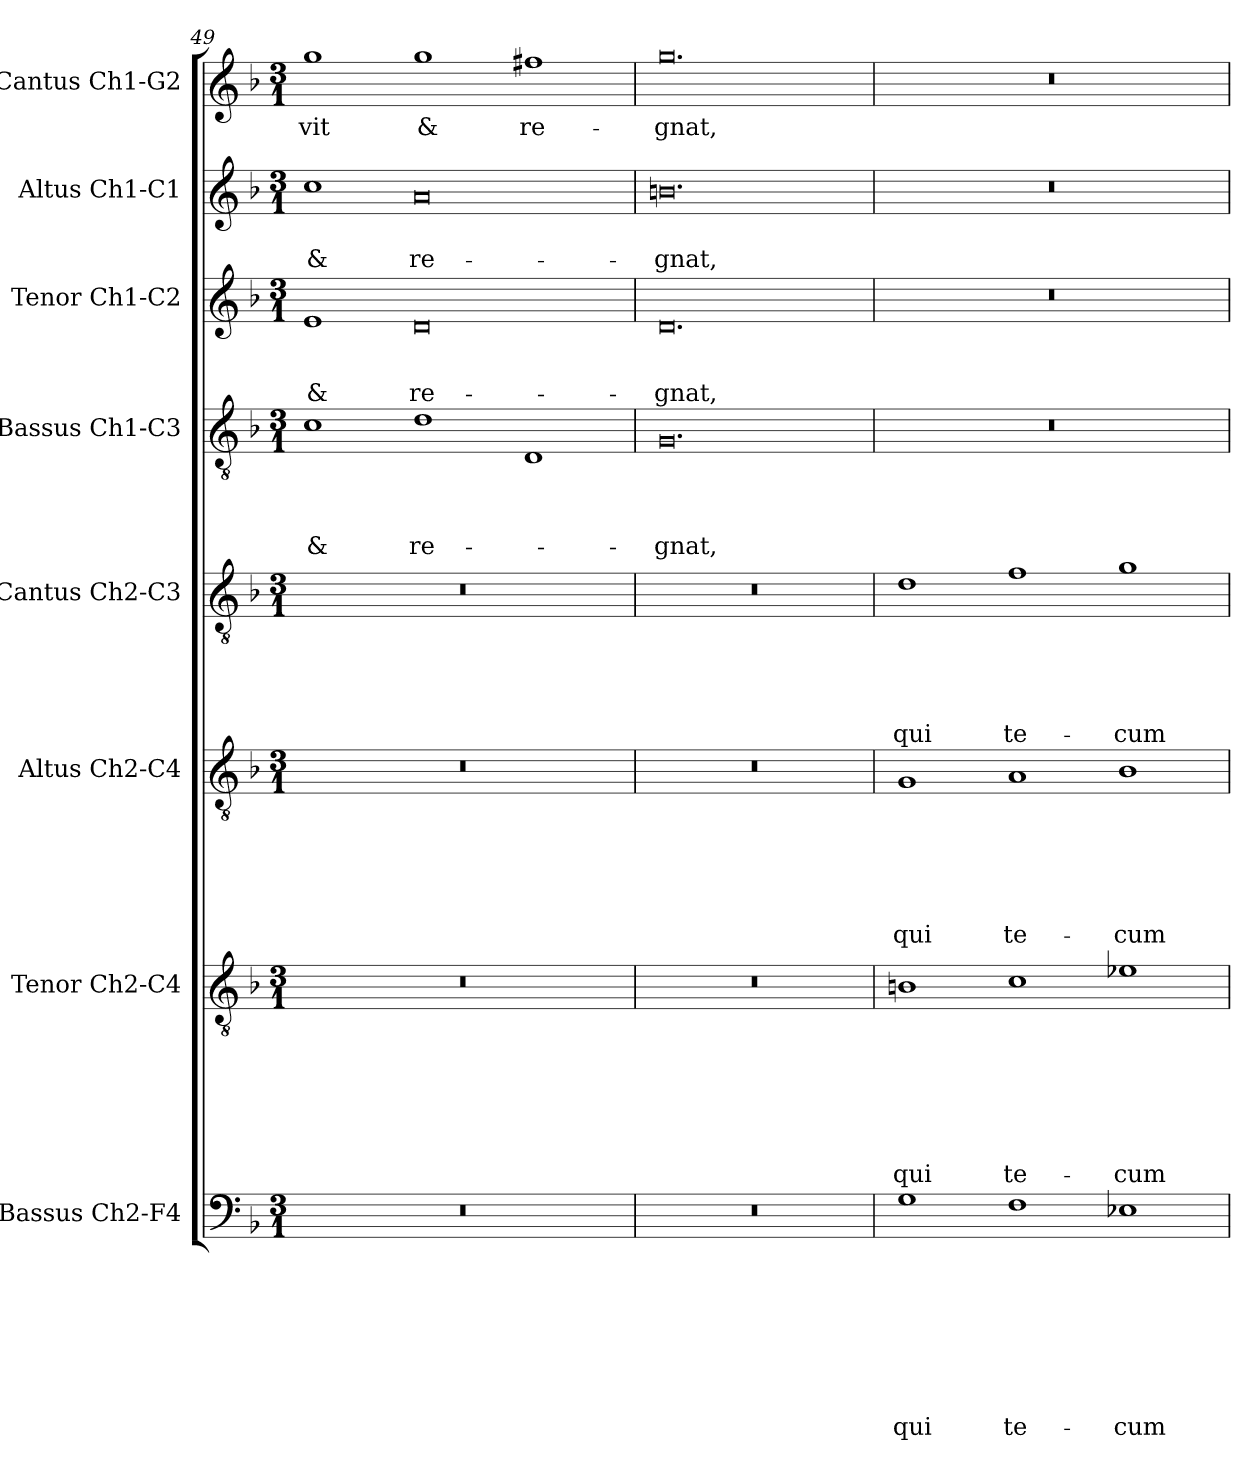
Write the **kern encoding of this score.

**kern	**text	**text	**text	**text	**text	**text	**text	**text	**kern	**text	**text	**text	**text	**text	**text	**text	**kern	**text	**text	**text	**text	**text	**text	**kern	**text	**text	**text	**text	**text	**kern	**text	**text	**text	**text	**kern	**text	**text	**text	**kern	**text	**text	**kern	**text
*part8	*part8	*part8	*part8	*part8	*part8	*part8	*part8	*part8	*part7	*part7	*part7	*part7	*part7	*part7	*part7	*part7	*part6	*part6	*part6	*part6	*part6	*part6	*part6	*part5	*part5	*part5	*part5	*part5	*part5	*part4	*part4	*part4	*part4	*part4	*part3	*part3	*part3	*part3	*part2	*part2	*part2	*part1	*part1
*staff8	*staff8	*staff8	*staff8	*staff8	*staff8	*staff8	*staff8	*staff8	*staff7	*staff7	*staff7	*staff7	*staff7	*staff7	*staff7	*staff7	*staff6	*staff6	*staff6	*staff6	*staff6	*staff6	*staff6	*staff5	*staff5	*staff5	*staff5	*staff5	*staff5	*staff4	*staff4	*staff4	*staff4	*staff4	*staff3	*staff3	*staff3	*staff3	*staff2	*staff2	*staff2	*staff1	*staff1
*I"Bassus Ch2-F4	*	*	*	*	*	*	*	*	*I"Tenor Ch2-C4	*	*	*	*	*	*	*	*I"Altus Ch2-C4	*	*	*	*	*	*	*I"Cantus Ch2-C3	*	*	*	*	*	*I"Bassus Ch1-C3	*	*	*	*	*I"Tenor Ch1-C2	*	*	*	*I"Altus Ch1-C1	*	*	*I"Cantus Ch1-G2	*
*I'B2	*	*	*	*	*	*	*	*	*I'T2	*	*	*	*	*	*	*	*I'A2	*	*	*	*	*	*	*I'C2	*	*	*	*	*	*I'B	*	*	*	*	*I'T	*	*	*	*I'A	*	*	*I'C	*
*clefF4	*	*	*	*	*	*	*	*	*clefGv2	*	*	*	*	*	*	*	*clefGv2	*	*	*	*	*	*	*clefGv2	*	*	*	*	*	*clefGv2	*	*	*	*	*clefG2	*	*	*	*clefG2	*	*	*clefG2	*
*k[b-]	*	*	*	*	*	*	*	*	*k[b-]	*	*	*	*	*	*	*	*k[b-]	*	*	*	*	*	*	*k[b-]	*	*	*	*	*	*k[b-]	*	*	*	*	*k[b-]	*	*	*	*k[b-]	*	*	*k[b-]	*
*F:	*	*	*	*	*	*	*	*	*F:	*	*	*	*	*	*	*	*F:	*	*	*	*	*	*	*F:	*	*	*	*	*	*F:	*	*	*	*	*F:	*	*	*	*F:	*	*	*F:	*
*M3/1	*	*	*	*	*	*	*	*	*M3/1	*	*	*	*	*	*	*	*M3/1	*	*	*	*	*	*	*M3/1	*	*	*	*	*	*M3/1	*	*	*	*	*M3/1	*	*	*	*M3/1	*	*	*M3/1	*
=49	=49	=49	=49	=49	=49	=49	=49	=49	=49	=49	=49	=49	=49	=49	=49	=49	=49	=49	=49	=49	=49	=49	=49	=49	=49	=49	=49	=49	=49	=49	=49	=49	=49	=49	=49	=49	=49	=49	=49	=49	=49	=49	=49
!	!	!	!	!	!	!	!	!	!	!	!	!	!	!	!	!	!	!	!	!	!	!	!	!	!	!	!	!	!	!	!	!	!	!LO:LY:b	!	!	!	!LO:LY:b	!	!	!LO:LY:b	!	!LO:LY:b
0.r	.	.	.	.	.	.	.	.	0.r	.	.	.	.	.	.	.	0.r	.	.	.	.	.	.	0.r	.	.	.	.	.	1c	.	.	.	&	1e	.	.	&	1cc	.	&	1gg	-vit
!	!	!	!	!	!	!	!	!	!	!	!	!	!	!	!	!	!	!	!	!	!	!	!	!	!	!	!	!	!	!	!	!	!	!LO:LY:b	!	!	!	!LO:LY:b	!	!	!LO:LY:b	!	!LO:LY:b
.	.	.	.	.	.	.	.	.	.	.	.	.	.	.	.	.	.	.	.	.	.	.	.	.	.	.	.	.	.	1d	.	.	.	re-	0d	.	.	re-	0a	.	re-	1gg	&
!	!	!	!	!	!	!	!	!	!	!	!	!	!	!	!	!	!	!	!	!	!	!	!	!	!	!	!	!	!	!	!	!	!	!	!	!	!	!	!	!	!	!	!LO:LY:b
.	.	.	.	.	.	.	.	.	.	.	.	.	.	.	.	.	.	.	.	.	.	.	.	.	.	.	.	.	.	1D	.	.	.	.	.	.	.	.	.	.	.	1ff#X	re-
!!LO:LB:g=z
=50	=50	=50	=50	=50	=50	=50	=50	=50	=50	=50	=50	=50	=50	=50	=50	=50	=50	=50	=50	=50	=50	=50	=50	=50	=50	=50	=50	=50	=50	=50	=50	=50	=50	=50	=50	=50	=50	=50	=50	=50	=50	=50	=50
!	!	!	!	!	!	!	!	!	!	!	!	!	!	!	!	!	!	!	!	!	!	!	!	!	!	!	!	!	!	!	!	!	!	!LO:LY:b	!	!	!	!LO:LY:b	!	!	!LO:LY:b	!	!LO:LY:b
0.r	.	.	.	.	.	.	.	.	0.r	.	.	.	.	.	.	.	0.r	.	.	.	.	.	.	0.r	.	.	.	.	.	0.G	.	.	.	-gnat,	0.d	.	.	-gnat,	0.bn	.	-gnat,	0.gg	-gnat,
=51	=51	=51	=51	=51	=51	=51	=51	=51	=51	=51	=51	=51	=51	=51	=51	=51	=51	=51	=51	=51	=51	=51	=51	=51	=51	=51	=51	=51	=51	=51	=51	=51	=51	=51	=51	=51	=51	=51	=51	=51	=51	=51	=51
!	!	!	!	!	!	!	!	!LO:LY:b	!	!	!	!	!	!	!	!LO:LY:b	!	!	!	!	!	!	!LO:LY:b	!	!	!	!	!	!LO:LY:b	!	!	!	!	!	!	!	!	!	!	!	!	!	!
1G	.	.	.	.	.	.	.	qui	1Bn	.	.	.	.	.	.	qui	1G	.	.	.	.	.	qui	1d	.	.	.	.	qui	0.r	.	.	.	.	0.r	.	.	.	0.r	.	.	0.r	.
!	!	!	!	!	!	!	!	!LO:LY:b	!	!	!	!	!	!	!	!LO:LY:b	!	!	!	!	!	!	!LO:LY:b	!	!	!	!	!	!LO:LY:b	!	!	!	!	!	!	!	!	!	!	!	!	!	!
1F	.	.	.	.	.	.	.	te-	1c	.	.	.	.	.	.	te-	1A	.	.	.	.	.	te-	1f	.	.	.	.	te-	.	.	.	.	.	.	.	.	.	.	.	.	.	.
!	!	!	!	!	!	!	!	!LO:LY:b	!	!	!	!	!	!	!	!LO:LY:b	!	!	!	!	!	!	!LO:LY:b	!	!	!	!	!	!LO:LY:b	!	!	!	!	!	!	!	!	!	!	!	!	!	!
1E-X	.	.	.	.	.	.	.	-cum	1e-X	.	.	.	.	.	.	-cum	1B-	.	.	.	.	.	-cum	1g	.	.	.	.	-cum	.	.	.	.	.	.	.	.	.	.	.	.	.	.
=	=	=	=	=	=	=	=	=	=	=	=	=	=	=	=	=	=	=	=	=	=	=	=	=	=	=	=	=	=	=	=	=	=	=	=	=	=	=	=	=	=	=	=
*-	*-	*-	*-	*-	*-	*-	*-	*-	*-	*-	*-	*-	*-	*-	*-	*-	*-	*-	*-	*-	*-	*-	*-	*-	*-	*-	*-	*-	*-	*-	*-	*-	*-	*-	*-	*-	*-	*-	*-	*-	*-	*-	*-
